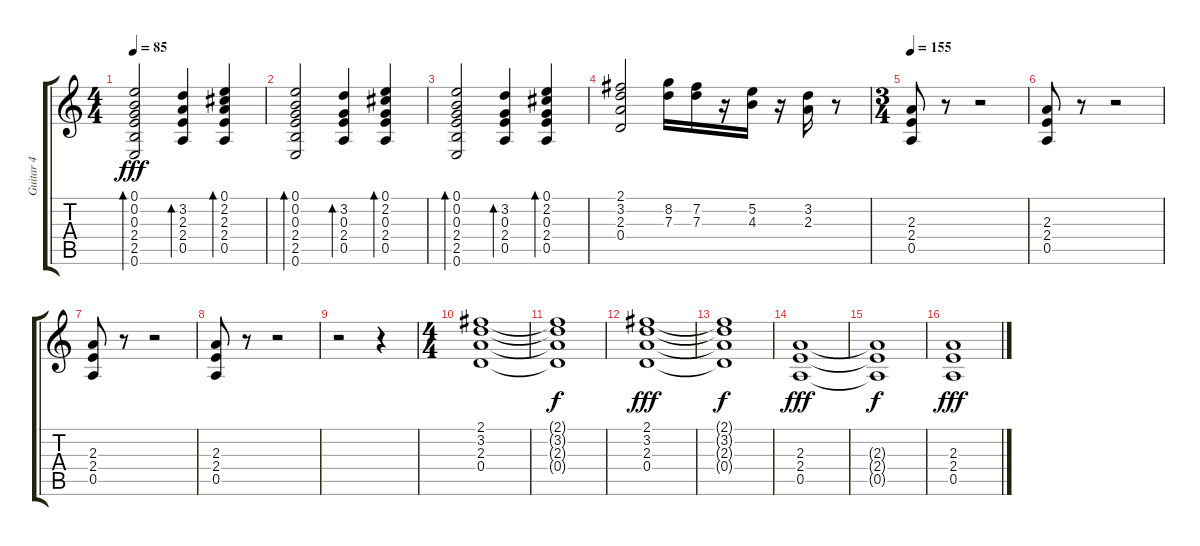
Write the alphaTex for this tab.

\track ("Guitar 4" "Guitar 4") {instrument distortionguitar}
\staff {score tabs}
\tuning (E4 B3 G3 D3 A2 E2) {hide}
\ts (4 4)
\tempo 85
\clef g2
\ks c
(0.1 0.2 0.3 2.4 2.5 0.6).2{bd 120 dy fff instrument electricguitarclean} (3.2 2.3 2.4 0.5).4{bd 120} (0.1 2.2 2.3 2.4 0.5).4{bd 120} |
(0.1 0.2 0.3 2.4 2.5 0.6).2{bd 120} (3.2 0.3 2.4 0.5).4{bd 120} (0.1 2.2 0.3 2.4 0.5).4{bd 120} |
(0.1 0.2 0.3 2.4 2.5 0.6).2{bd 120} (3.2 0.3 2.4 0.5).4{bd 120} (0.1 2.2 0.3 2.4 0.5).4{bd 120} |
(2.1 3.2 2.3 0.4).2 (8.2 7.3).16 (7.2 7.3).16 r.16 (5.2 4.3).16 r.16 (3.2 2.3).16 r.8 |
\ts (3 4)
\tempo 155
(2.3 2.4 0.5).8{instrument distortionguitar} r.8 r.2 |
(2.3 2.4 0.5).8 r.8 r.2 |
(2.3 2.4 0.5).8 r.8 r.2 |
(2.3 2.4 0.5).8 r.8 r.2 |
r.2 r.4 |
\ts (4 4)
(2.1 3.2 2.3 0.4).1 |
(2.1{t} 3.2{t} 2.3{t} 0.4{t}).1{dy f} |
(2.1 3.2 2.3 0.4).1{dy fff} |
(2.1{t} 3.2{t} 2.3{t} 0.4{t}).1{dy f} |
(2.3 2.4 0.5).1{dy fff} |
(2.3{t} 2.4{t} 0.5{t}).1{dy f} |
(2.3 2.4 0.5).1{dy fff}
